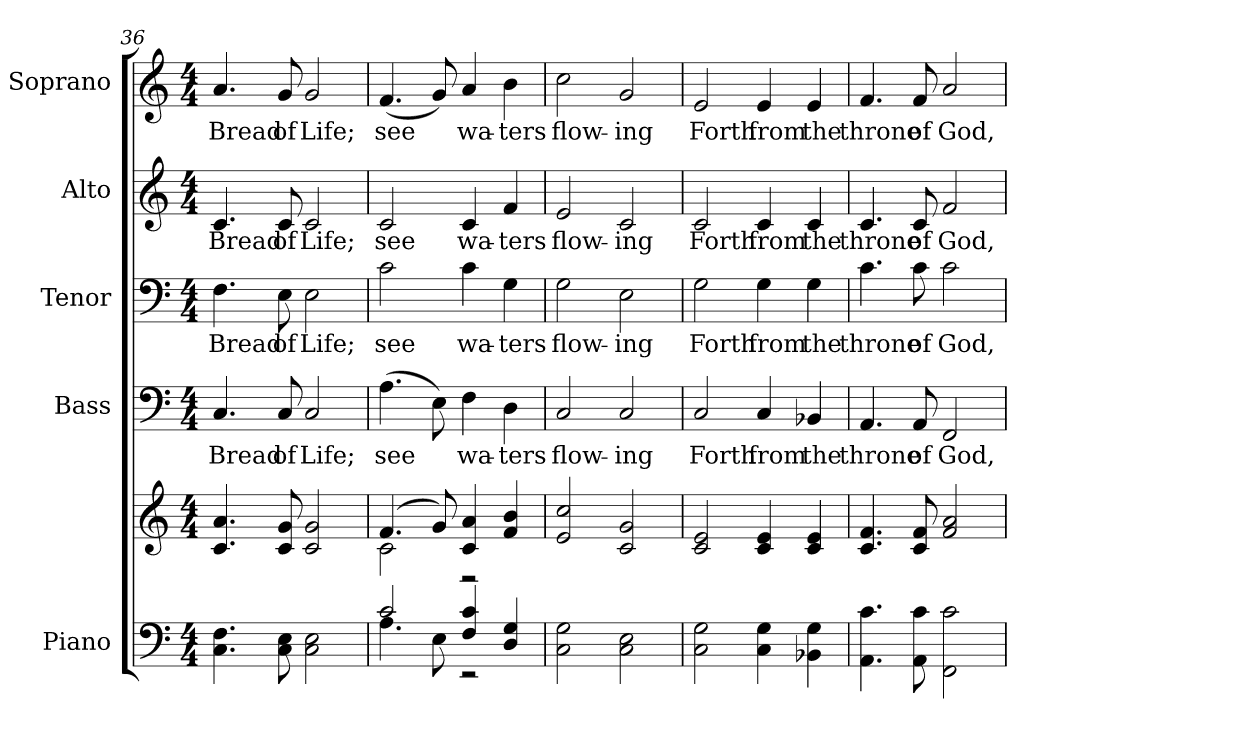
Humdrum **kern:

**kern	**kern	**kern	**text	**kern	**text	**kern	**text	**kern	**text
*part5	*part5	*part4	*part4	*part3	*part3	*part2	*part2	*part1	*part1
*staff6	*staff5	*staff4	*staff4	*staff3	*staff3	*staff2	*staff2	*staff1	*staff1
*I"Piano	*	*I"Bass	*	*I"Tenor	*	*I"Alto	*	*I"Soprano	*
*I'Pno.	*	*I'B.	*	*I'T.	*	*I'A.	*	*I'S.	*
!!LO:PB:g=z
*clefF4	*clefG2	*clefF4	*	*clefF4	*	*clefG2	*	*clefG2	*
*k[]	*k[]	*k[]	*	*k[]	*	*k[]	*	*k[]	*
*C:	*C:	*C:	*	*C:	*	*C:	*	*C:	*
*M4/4	*M4/4	*M4/4	*	*M4/4	*	*M4/4	*	*M4/4	*
=36	=36	=36	=36	=36	=36	=36	=36	=36	=36
!	!	!	!LO:LY:b:color=#000000	!	!	!	!	!	!
!	!	!	!	!	!LO:LY:b:color=#000000	!	!	!	!
!	!	!	!	!	!	!	!LO:LY:b:color=#000000	!	!
!	!	!	!	!	!	!	!	!	!LO:LY:b:color=#000000
4.Ci\ 4.Fi	4.ci/ 4.ai	4.Ci/	Bread	4.Fi\	Bread	4.ci/	Bread	4.ai/	Bread
!	!	!	!LO:LY:b:color=#000000	!	!	!	!	!	!
!	!	!	!	!	!LO:LY:b:color=#000000	!	!	!	!
!	!	!	!	!	!	!	!LO:LY:b:color=#000000	!	!
!	!	!	!	!	!	!	!	!	!LO:LY:b:color=#000000
8Ci\ 8Ei	8ci/ 8gi	8Ci/	of	8Ei\	of	8ci/	of	8gi/	of
!	!	!	!LO:LY:b:color=#000000	!	!	!	!	!	!
!	!	!	!	!	!LO:LY:b:color=#000000	!	!	!	!
!	!	!	!	!	!	!	!LO:LY:b:color=#000000	!	!
!	!	!	!	!	!	!	!	!	!LO:LY:b:color=#000000
2Ci\ 2Ei	2ci/ 2gi	2Ci/	Life;	2Ei\	Life;	2ci/	Life;	2gi/	Life;
=37	=37	=37	=37	=37	=37	=37	=37	=37	=37
*^	*^	*	*	*	*	*	*	*	*
!	!	!	!	!	!LO:LY:b:color=#000000	!	!	!	!	!	!
!	!	!	!	!	!	!	!LO:LY:b:color=#000000	!	!	!	!
!	!	!	!	!	!	!	!	!	!LO:LY:b:color=#000000	!	!
!	!	!	!	!	!	!	!	!	!	!	!LO:LY:b:color=#000000
2ci/	4.Ai\	(4.fi/	2ci\	(4.Ai\	see	2ci\	see	2ci/	see	(4.fi/	see
.	8Ei\	8gi/)	.	8Ei\)	.	.	.	.	.	8gi/)	.
!	!	!	!	!	!LO:LY:b:color=#000000	!	!	!	!	!	!
!	!	!	!	!	!	!	!LO:LY:b:color=#000000	!	!	!	!
!	!	!	!	!	!	!	!	!	!LO:LY:b:color=#000000	!	!
!	!	!	!	!	!	!	!	!	!	!	!LO:LY:b:color=#000000
4Fi/ 4ci	2r	4ci/ 4ai	2r	4Fi\	wa-	4ci\	wa-	4ci/	wa-	4ai/	wa-
!	!	!	!	!	!LO:LY:b:color=#000000	!	!	!	!	!	!
!	!	!	!	!	!	!	!LO:LY:b:color=#000000	!	!	!	!
!	!	!	!	!	!	!	!	!	!LO:LY:b:color=#000000	!	!
!	!	!	!	!	!	!	!	!	!	!	!LO:LY:b:color=#000000
4Di/ 4Gi	.	4fi/ 4bi	.	4Di\	-ters	4Gi\	-ters	4fi/	-ters	4bi\	-ters
*v	*v	*	*	*	*	*	*	*	*	*	*
*	*v	*v	*	*	*	*	*	*	*	*
=38	=38	=38	=38	=38	=38	=38	=38	=38	=38
!	!	!	!LO:LY:b:color=#000000	!	!	!	!	!	!
!	!	!	!	!	!LO:LY:b:color=#000000	!	!	!	!
!	!	!	!	!	!	!	!LO:LY:b:color=#000000	!	!
!	!	!	!	!	!	!	!	!	!LO:LY:b:color=#000000
2Ci\ 2Gi	2ei/ 2cci	2Ci/	flow-	2Gi\	flow-	2ei/	flow-	2cci\	flow-
!	!	!	!LO:LY:b:color=#000000	!	!	!	!	!	!
!	!	!	!	!	!LO:LY:b:color=#000000	!	!	!	!
!	!	!	!	!	!	!	!LO:LY:b:color=#000000	!	!
!	!	!	!	!	!	!	!	!	!LO:LY:b:color=#000000
2Ci\ 2Ei	2ci/ 2gi	2Ci/	-ing	2Ei\	-ing	2ci/	-ing	2gi/	-ing
!!LO:PB:g=z
=39	=39	=39	=39	=39	=39	=39	=39	=39	=39
!	!	!	!LO:LY:b:color=#000000	!	!	!	!	!	!
!	!	!	!	!	!LO:LY:b:color=#000000	!	!	!	!
!	!	!	!	!	!	!	!LO:LY:b:color=#000000	!	!
!	!	!	!	!	!	!	!	!	!LO:LY:b:color=#000000
2Ci\ 2Gi	2ci/ 2ei	2Ci/	Forth	2Gi\	Forth	2ci/	Forth	2ei/	Forth
!	!	!	!LO:LY:b:color=#000000	!	!	!	!	!	!
!	!	!	!	!	!LO:LY:b:color=#000000	!	!	!	!
!	!	!	!	!	!	!	!LO:LY:b:color=#000000	!	!
!	!	!	!	!	!	!	!	!	!LO:LY:b:color=#000000
4Ci\ 4Gi	4ci/ 4ei	4Ci/	from	4Gi\	from	4ci/	from	4ei/	from
!	!	!	!LO:LY:b:color=#000000	!	!	!	!	!	!
!	!	!	!	!	!LO:LY:b:color=#000000	!	!	!	!
!	!	!	!	!	!	!	!LO:LY:b:color=#000000	!	!
!	!	!	!	!	!	!	!	!	!LO:LY:b:color=#000000
4BB-Xi\ 4Gi	4ci/ 4ei	4BB-Xi/	the	4Gi\	the	4ci/	the	4ei/	the
=40	=40	=40	=40	=40	=40	=40	=40	=40	=40
!	!	!	!LO:LY:b:color=#000000	!	!	!	!	!	!
!	!	!	!	!	!LO:LY:b:color=#000000	!	!	!	!
!	!	!	!	!	!	!	!LO:LY:b:color=#000000	!	!
!	!	!	!	!	!	!	!	!	!LO:LY:b:color=#000000
4.AAi\ 4.ci	4.ci/ 4.fi	4.AAi/	throne	4.ci\	throne	4.ci/	throne	4.fi/	throne
!	!	!	!LO:LY:b:color=#000000	!	!	!	!	!	!
!	!	!	!	!	!LO:LY:b:color=#000000	!	!	!	!
!	!	!	!	!	!	!	!LO:LY:b:color=#000000	!	!
!	!	!	!	!	!	!	!	!	!LO:LY:b:color=#000000
8AAi\ 8ci	8ci/ 8fi	8AAi/	of	8ci\	of	8ci/	of	8fi/	of
!	!	!	!LO:LY:b:color=#000000	!	!	!	!	!	!
!	!	!	!	!	!LO:LY:b:color=#000000	!	!	!	!
!	!	!	!	!	!	!	!LO:LY:b:color=#000000	!	!
!	!	!	!	!	!	!	!	!	!LO:LY:b:color=#000000
2FFi\ 2ci	2fi/ 2ai	2FFi/	God,	2ci\	God,	2fi/	God,	2ai/	God,
=	=	=	=	=	=	=	=	=	=
*-	*-	*-	*-	*-	*-	*-	*-	*-	*-
